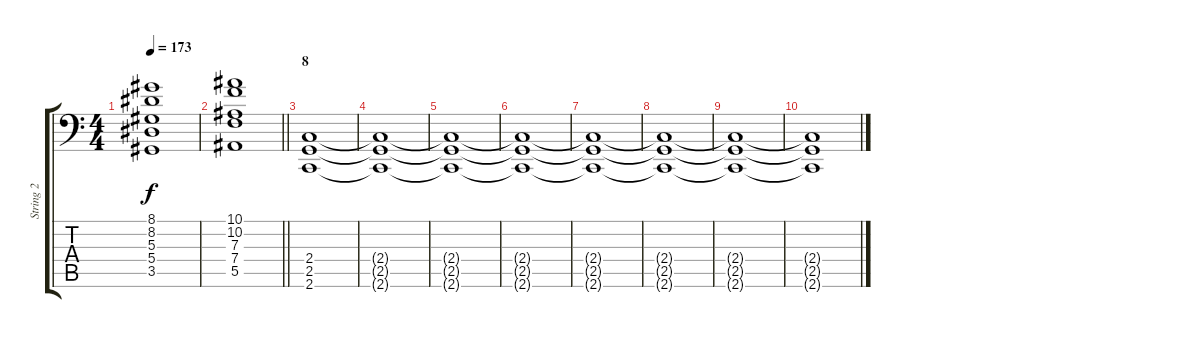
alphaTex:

\track ("String 2" "String 2") {instrument synthstrings1}
\staff {score tabs}
\tuning (C4 G3 Eb3 Bb2 F2 Bb1) {hide}
\ts (4 4)
\tempo 173
\clef f4
\ks c
(8.1{t} 8.2{t} 5.3{t} 5.4{t} 3.5{t}).1{dy f} |
\barLineRight lightlight
(10.1 10.2 7.3 7.4 5.5).1 |
\section ("" "8")
(2.4 2.5 2.6).1 |
(2.4{t} 2.5{t} 2.6{t}).1 |
(2.4{t} 2.5{t} 2.6{t}).1 |
(2.4{t} 2.5{t} 2.6{t}).1 |
(2.4{t} 2.5{t} 2.6{t}).1 |
(2.4{t} 2.5{t} 2.6{t}).1 |
(2.4{t} 2.5{t} 2.6{t}).1 |
(2.4{t} 2.5{t} 2.6{t}).1
